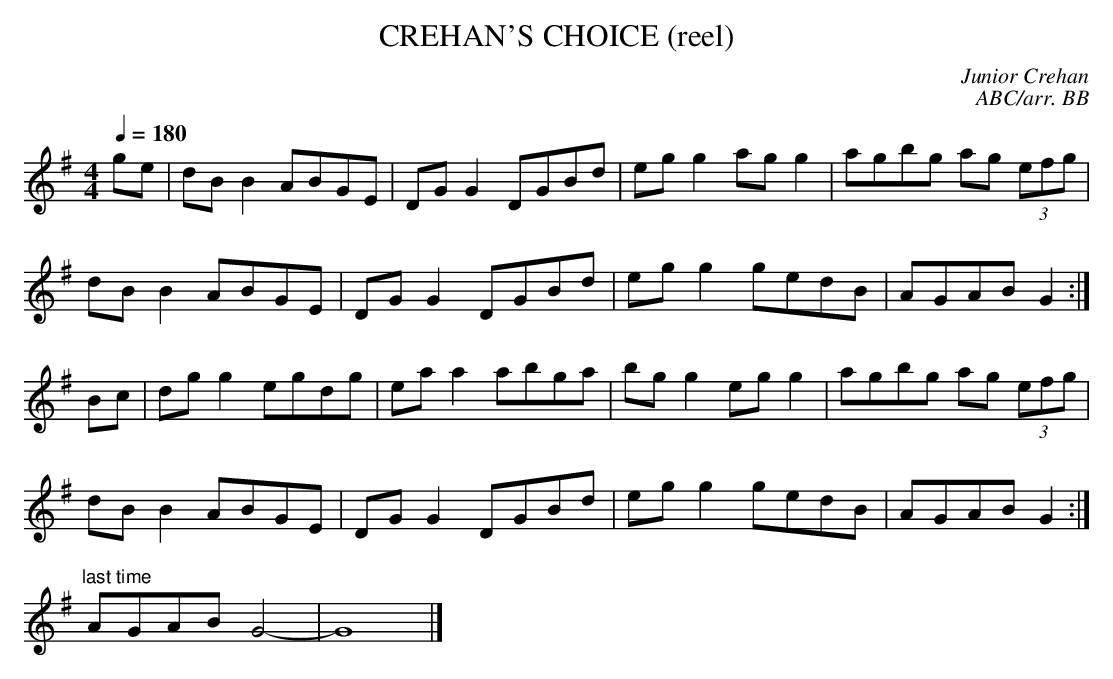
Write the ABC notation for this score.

X:1
T:CREHAN'S CHOICE (reel)
C:Junior Crehan
C:ABC/arr. BB
Q:1/4=180
L:1/8
M:4/4
K:G
ge|dBB2 ABGE|DGG2 DGBd|egg2 agg2|agbg ag (3efg|
dBB2 ABGE|DGG2 DGBd|egg2 gedB|AGAB G2:|
Bc|dgg2 egdg|eaa2 abga|bgg2 egg2|agbg ag (3efg|
dBB2 ABGE|DGG2 DGBd|egg2 gedB|AGAB G2:|
"last time"AGAB G4-|G8|]
